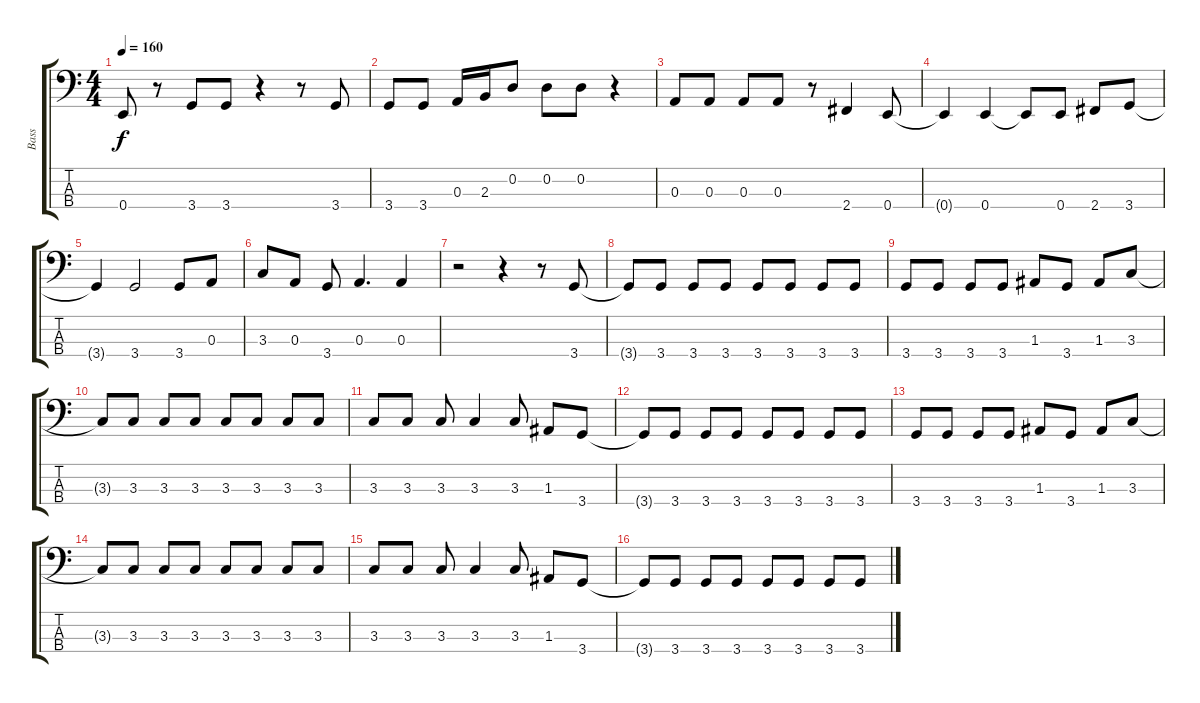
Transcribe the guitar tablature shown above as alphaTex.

\track ("Bass" "Bass") {instrument electricbassfinger}
\staff {score tabs}
\tuning (G2 D2 A1 E1) {hide}
\ts (4 4)
\tempo 160
\clef f4
\ks c
0.4.8{dy f} r.8 3.4.8 3.4.8 r.4 r.8 3.4.8 |
3.4.8 3.4.8 0.3.16 2.3.16 0.2.8 0.2.8 0.2.8 r.4 |
0.3.8 0.3.8 0.3.8 0.3.8 r.8 2.4.4 0.4.8 |
0.4{t}.4 0.4.4 0.4{t}.8 0.4.8 2.4.8 3.4.8 |
3.4{t}.4 3.4.2 3.4.8 0.3.8 |
3.3.8 0.3.8 3.4.8 0.3.4{d} 0.3.4 |
r.2 r.4 r.8 3.4.8 |
3.4{t}.8 3.4.8 3.4.8 3.4.8 3.4.8 3.4.8 3.4.8 3.4.8 |
3.4.8 3.4.8 3.4.8 3.4.8 1.3.8 3.4.8 1.3.8 3.3.8 |
3.3{t}.8 3.3.8 3.3.8 3.3.8 3.3.8 3.3.8 3.3.8 3.3.8 |
3.3.8 3.3.8 3.3.8 3.3.4 3.3.8 1.3.8 3.4.8 |
3.4{t}.8 3.4.8 3.4.8 3.4.8 3.4.8 3.4.8 3.4.8 3.4.8 |
3.4.8 3.4.8 3.4.8 3.4.8 1.3.8 3.4.8 1.3.8 3.3.8 |
3.3{t}.8 3.3.8 3.3.8 3.3.8 3.3.8 3.3.8 3.3.8 3.3.8 |
3.3.8 3.3.8 3.3.8 3.3.4 3.3.8 1.3.8 3.4.8 |
3.4{t}.8 3.4.8 3.4.8 3.4.8 3.4.8 3.4.8 3.4.8 3.4.8
